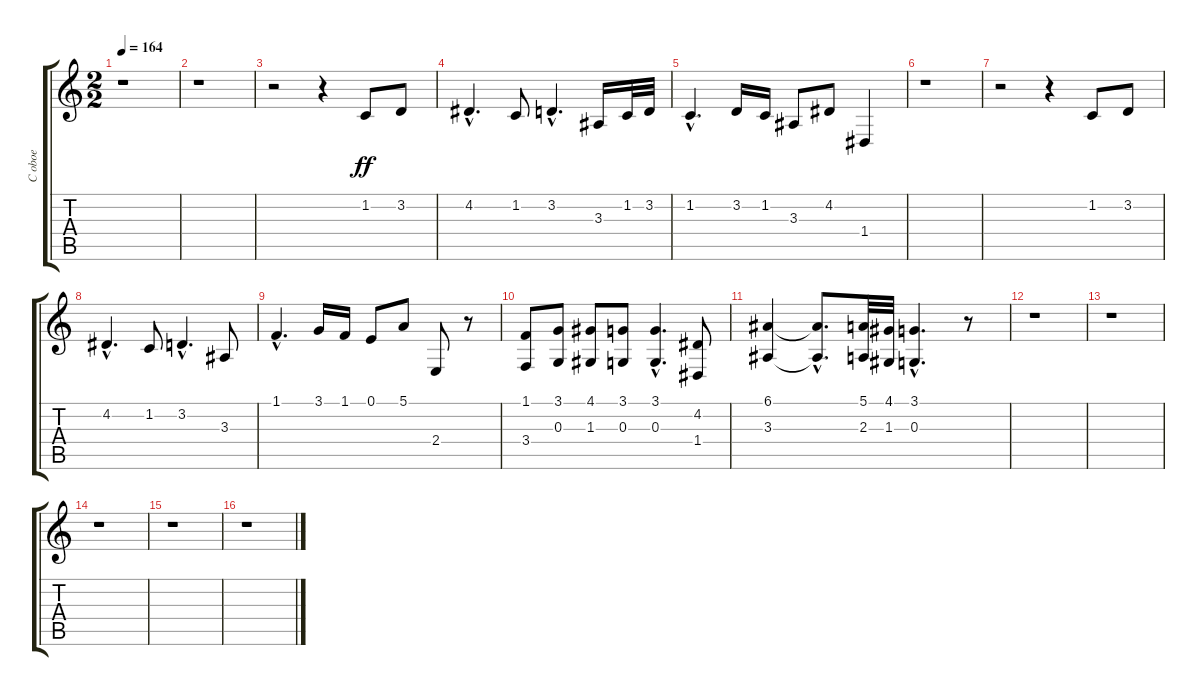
\track ("C oboe" "C oboe") {instrument oboe}
\staff {score tabs}
\tuning (E4 B3 G3 D3 A2 E2) {hide}
\ts (2 2)
\tempo 164
\clef g2
\ks c
r.1{dy ff} |
r.1 |
r.2 r.4 1.2.8 3.2.8 |
4.2{hac}.4{d} 1.2.8 3.2{hac}.4{d} 3.3.16 1.2.32 3.2.32 |
1.2{hac}.4{d} 3.2.16 1.2.16 3.3.8 4.2.8 1.4.4 |
r.1 |
r.2 r.4 1.2.8 3.2.8 |
4.2{hac}.4{d} 1.2.8 3.2{hac}.4{d} 3.3.8 |
1.1{hac}.4{d} 3.1.16 1.1.16 0.1.8 5.1.8 2.4.8 r.8 |
(1.1 3.4).8 (3.1 0.3).8 (4.1 1.3).8 (3.1 0.3).8 (3.1{hac} 0.3{hac}).4{d} (4.2 1.4).8 |
(6.1 3.3).4 (6.1{hac t} 3.3{hac t}).8{d} (5.1 2.3).32 (4.1 1.3).32 (3.1{hac} 0.3{hac}).4{d} r.8 |
r.1 |
r.1 |
r.1 |
r.1 |
r.1
